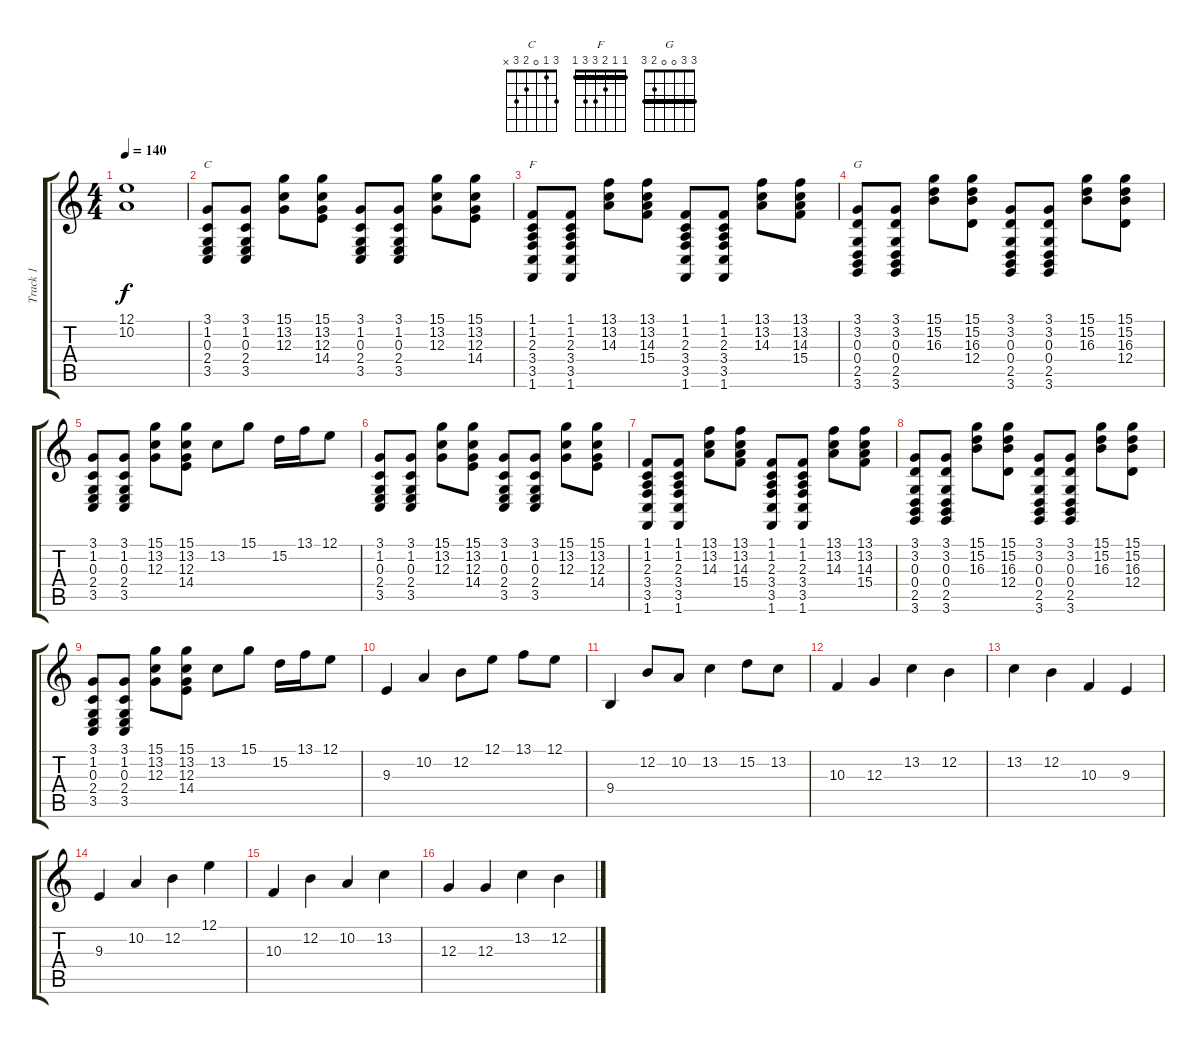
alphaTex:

\track ("Track 1" "Track 1") {instrument acousticgrandpiano}
\staff {score tabs}
\tuning (E4 B3 G3 D3 A2 E2) {hide}
\chord ("C" 3 1 0 2 3 x)
\chord ("F" 1 1 2 3 3 1) {barre 1}
\chord ("G" 3 3 0 0 2 3) {barre 3}
\ts (4 4)
\tempo 140
\clef g2
\ks c
(12.1 10.2).1{dy f} |
(3.1 1.2 0.3 2.4 3.5).8{ch "C"} (3.1 1.2 0.3 2.4 3.5).8 (15.1 13.2 12.3).8 (15.1 13.2 12.3 14.4).8 (3.1 1.2 0.3 2.4 3.5).8 (3.1 1.2 0.3 2.4 3.5).8 (15.1 13.2 12.3).8 (15.1 13.2 12.3 14.4).8 |
(1.1 1.2 2.3 3.4 3.5 1.6).8{ch "F"} (1.1 1.2 2.3 3.4 3.5 1.6).8 (13.1 13.2 14.3).8 (13.1 13.2 14.3 15.4).8 (1.1 1.2 2.3 3.4 3.5 1.6).8 (1.1 1.2 2.3 3.4 3.5 1.6).8 (13.1 13.2 14.3).8 (13.1 13.2 14.3 15.4).8 |
(3.1 3.2 0.3 0.4 2.5 3.6).8{ch "G"} (3.1 3.2 0.3 0.4 2.5 3.6).8 (15.1 15.2 16.3).8 (15.1 15.2 16.3 12.4).8 (3.1 3.2 0.3 0.4 2.5 3.6).8 (3.1 3.2 0.3 0.4 2.5 3.6).8 (15.1 15.2 16.3).8 (15.1 15.2 16.3 12.4).8 |
(3.1 1.2 0.3 2.4 3.5).8 (3.1 1.2 0.3 2.4 3.5).8 (15.1 13.2 12.3).8 (15.1 13.2 12.3 14.4).8 13.2.8 15.1.8 15.2.16 13.1.16 12.1.8 |
(3.1 1.2 0.3 2.4 3.5).8 (3.1 1.2 0.3 2.4 3.5).8 (15.1 13.2 12.3).8 (15.1 13.2 12.3 14.4).8 (3.1 1.2 0.3 2.4 3.5).8 (3.1 1.2 0.3 2.4 3.5).8 (15.1 13.2 12.3).8 (15.1 13.2 12.3 14.4).8 |
(1.1 1.2 2.3 3.4 3.5 1.6).8 (1.1 1.2 2.3 3.4 3.5 1.6).8 (13.1 13.2 14.3).8 (13.1 13.2 14.3 15.4).8 (1.1 1.2 2.3 3.4 3.5 1.6).8 (1.1 1.2 2.3 3.4 3.5 1.6).8 (13.1 13.2 14.3).8 (13.1 13.2 14.3 15.4).8 |
(3.1 3.2 0.3 0.4 2.5 3.6).8 (3.1 3.2 0.3 0.4 2.5 3.6).8 (15.1 15.2 16.3).8 (15.1 15.2 16.3 12.4).8 (3.1 3.2 0.3 0.4 2.5 3.6).8 (3.1 3.2 0.3 0.4 2.5 3.6).8 (15.1 15.2 16.3).8 (15.1 15.2 16.3 12.4).8 |
(3.1 1.2 0.3 2.4 3.5).8 (3.1 1.2 0.3 2.4 3.5).8 (15.1 13.2 12.3).8 (15.1 13.2 12.3 14.4).8 13.2.8 15.1.8 15.2.16 13.1.16 12.1.8 |
9.3.4 10.2.4 12.2.8 12.1.8 13.1.8 12.1.8 |
9.4.4 12.2.8 10.2.8 13.2.4 15.2.8 13.2.8 |
10.3.4 12.3.4 13.2.4 12.2.4 |
13.2.4 12.2.4 10.3.4 9.3.4 |
9.3.4 10.2.4 12.2.4 12.1.4 |
10.3.4 12.2.4 10.2.4 13.2.4 |
12.3.4 12.3.4 13.2.4 12.2.4
